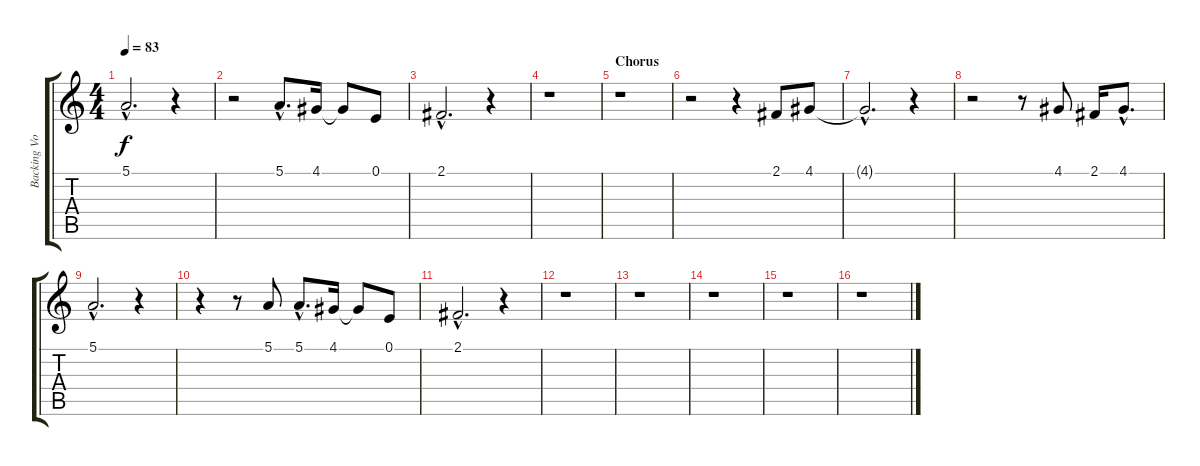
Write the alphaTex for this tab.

\track ("Backing Vox" "Backing Vo") {instrument tenorsax}
\staff {score tabs}
\tuning (E4 B3 G3 D3 A2 E2) {hide}
\ts (4 4)
\tempo 83
\clef g2
\ks c
5.1{hac t}.2{d dy f} r.4 |
r.2 5.1{hac}.8{d} 4.1.16 4.1{t}.8 0.1.8 |
2.1{hac}.2{d} r.4 |
r.1 |
\section ("" "Chorus")
r.1 |
r.2 r.4 2.1.8 4.1.8 |
4.1{hac t}.2{d} r.4 |
r.2 r.8 4.1.8 2.1.16 4.1{hac}.8{d} |
5.1{hac}.2{d} r.4 |
r.4 r.8 5.1.8 5.1{hac}.8{d} 4.1.16 4.1{t}.8 0.1.8 |
2.1{hac}.2{d} r.4 |
r.1 |
r.1 |
r.1 |
r.1 |
r.1
